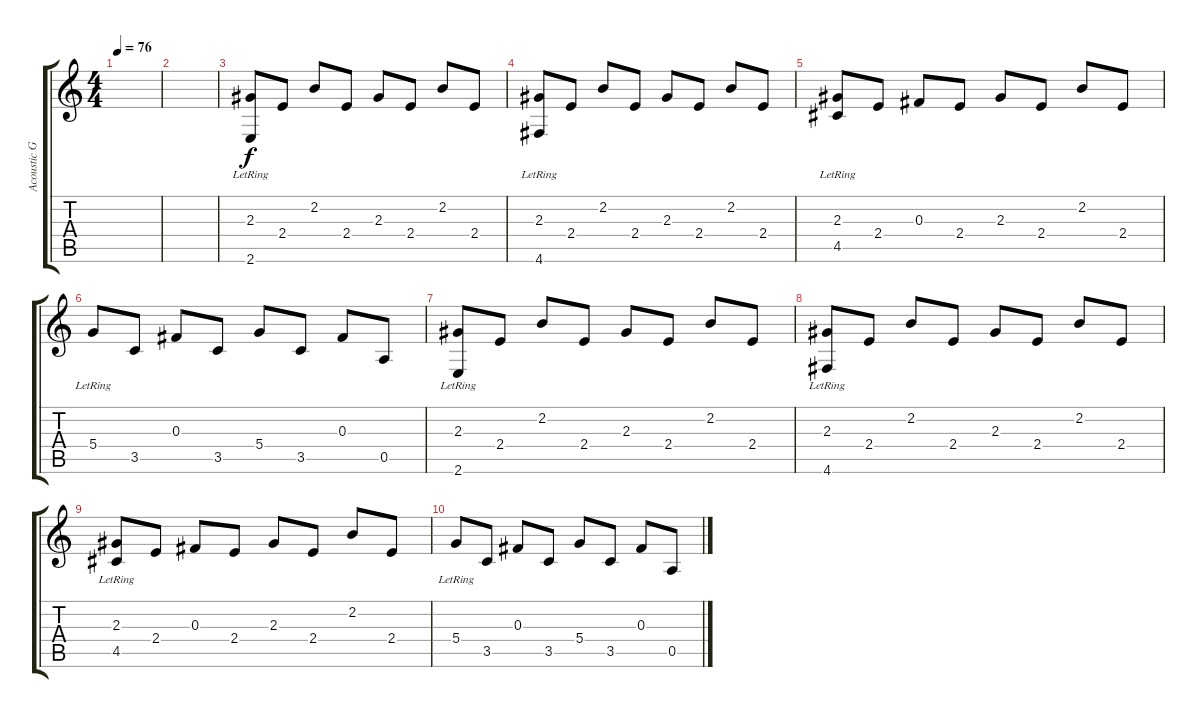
\track ("Acoustic Guitar" "Acoustic G") {instrument acousticguitarsteel}
\staff {score tabs}
\tuning (D4 A3 Gb3 D3 A2 D2) {hide}
\ts (4 4)
\tempo 76
\clef g2
\ks c
|
|
(2.3{lr} 2.6{lr}).8 2.4.8 2.2.8 2.4.8 2.3.8 2.4.8 2.2.8 2.4.8 |
(2.3{lr} 4.6).8 2.4.8 2.2.8 2.4.8 2.3.8 2.4.8 2.2.8 2.4.8 |
(2.3{lr} 4.5).8 2.4.8 0.3.8 2.4.8 2.3.8 2.4.8 2.2.8 2.4.8 |
5.4{lr}.8 3.5.8 0.3.8 3.5.8 5.4.8 3.5.8 0.3.8 0.5.8 |
(2.3{lr} 2.6{lr}).8 2.4.8 2.2.8 2.4.8 2.3.8 2.4.8 2.2.8 2.4.8 |
(2.3{lr} 4.6).8 2.4.8 2.2.8 2.4.8 2.3.8 2.4.8 2.2.8 2.4.8 |
(2.3{lr} 4.5).8 2.4.8 0.3.8 2.4.8 2.3.8 2.4.8 2.2.8 2.4.8 |
5.4{lr}.8 3.5.8 0.3.8 3.5.8 5.4.8 3.5.8 0.3.8 0.5.8
